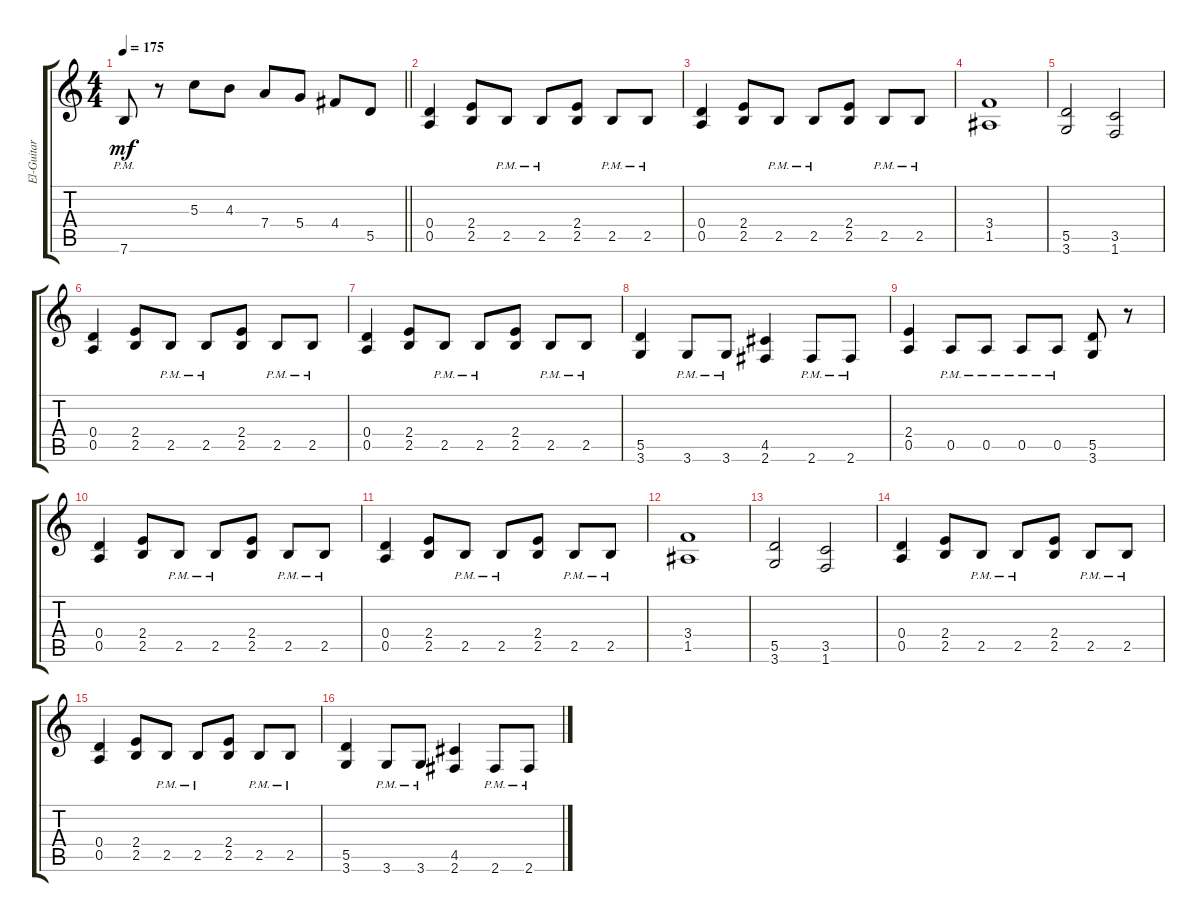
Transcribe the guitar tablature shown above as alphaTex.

\track ("El-Guitar" "El-Guitar") {instrument acousticguitarsteel}
\staff {score tabs}
\tuning (E4 B3 G3 D3 A2 E2) {hide}
\ts (4 4)
\tempo 175
\clef g2
\barLineRight lightlight
\ks c
7.6{pm}.8{dy mf} r.8 5.3.8 4.3.8 7.4.8 5.4.8 4.4.8 5.5.8 |
(0.4 0.5).4 (2.4 2.5).8 2.5{pm}.8 2.5{pm}.8 (2.4 2.5).8 2.5{pm}.8 2.5{pm}.8 |
(0.4 0.5).4 (2.4 2.5).8 2.5{pm}.8 2.5{pm}.8 (2.4 2.5).8 2.5{pm}.8 2.5{pm}.8 |
(3.4 1.5).1 |
(5.5 3.6).2 (3.5 1.6).2 |
(0.4 0.5).4 (2.4 2.5).8 2.5{pm}.8 2.5{pm}.8 (2.4 2.5).8 2.5{pm}.8 2.5{pm}.8 |
(0.4 0.5).4 (2.4 2.5).8 2.5{pm}.8 2.5{pm}.8 (2.4 2.5).8 2.5{pm}.8 2.5{pm}.8 |
(5.5 3.6).4 3.6{pm}.8 3.6{pm}.8 (4.5 2.6).4 2.6{pm}.8 2.6{pm}.8 |
(2.4 0.5).4 0.5{pm}.8 0.5{pm}.8 0.5{pm}.8 0.5{pm}.8 (5.5 3.6).8 r.8 |
(0.4 0.5).4 (2.4 2.5).8 2.5{pm}.8 2.5{pm}.8 (2.4 2.5).8 2.5{pm}.8 2.5{pm}.8 |
(0.4 0.5).4 (2.4 2.5).8 2.5{pm}.8 2.5{pm}.8 (2.4 2.5).8 2.5{pm}.8 2.5{pm}.8 |
(3.4 1.5).1 |
(5.5 3.6).2 (3.5 1.6).2 |
(0.4 0.5).4 (2.4 2.5).8 2.5{pm}.8 2.5{pm}.8 (2.4 2.5).8 2.5{pm}.8 2.5{pm}.8 |
(0.4 0.5).4 (2.4 2.5).8 2.5{pm}.8 2.5{pm}.8 (2.4 2.5).8 2.5{pm}.8 2.5{pm}.8 |
(5.5 3.6).4 3.6{pm}.8 3.6{pm}.8 (4.5 2.6).4 2.6{pm}.8 2.6{pm}.8
